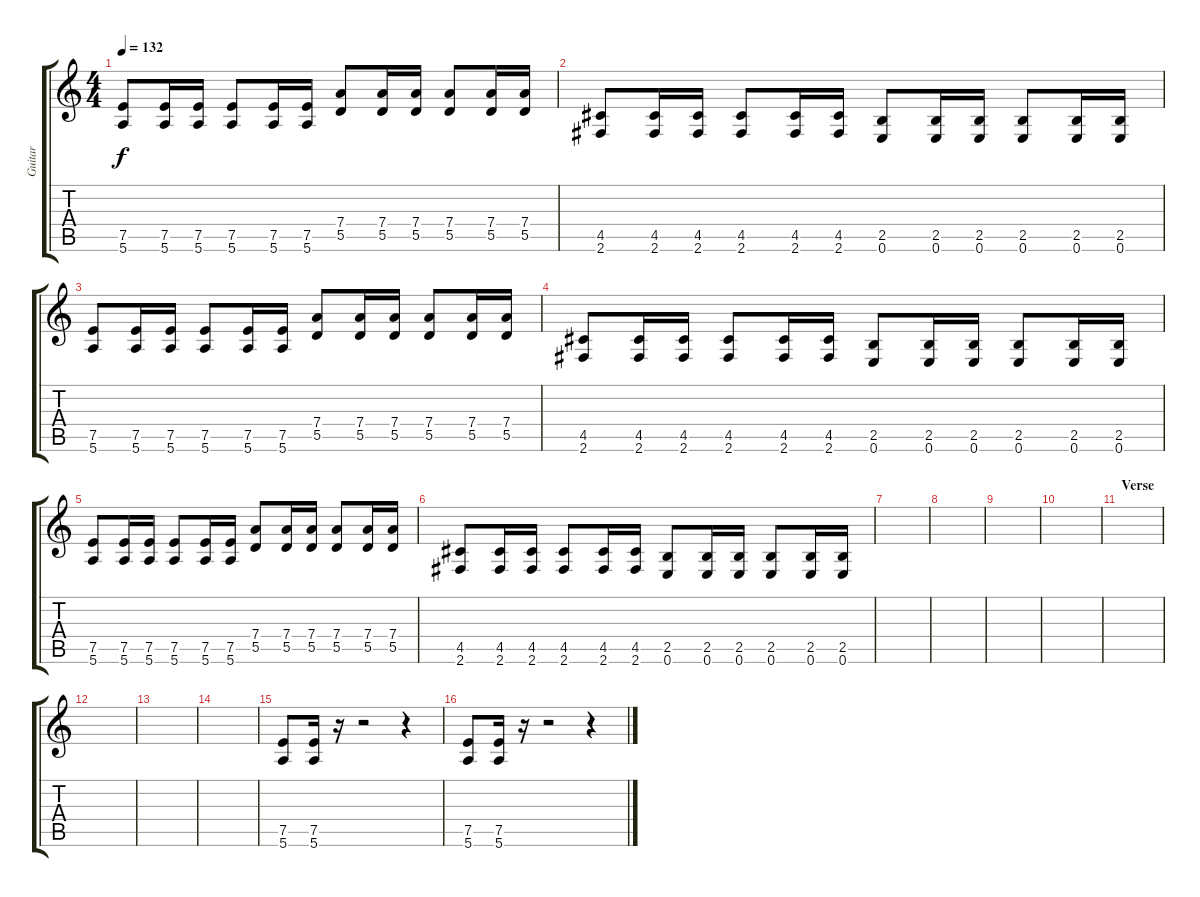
\track ("Guitar" "Guitar") {instrument distortionguitar}
\staff {score tabs}
\tuning (E4 B3 G3 D3 A2 E2) {hide}
\ts (4 4)
\tempo 132
\clef g2
\ks c
(7.5 5.6).8{dy f} (7.5 5.6).16 (7.5 5.6).16 (7.5 5.6).8 (7.5 5.6).16 (7.5 5.6).16 (7.4 5.5).8 (7.4 5.5).16 (7.4 5.5).16 (7.4 5.5).8 (7.4 5.5).16 (7.4 5.5).16 |
(4.5 2.6).8 (4.5 2.6).16 (4.5 2.6).16 (4.5 2.6).8 (4.5 2.6).16 (4.5 2.6).16 (2.5 0.6).8 (2.5 0.6).16 (2.5 0.6).16 (2.5 0.6).8 (2.5 0.6).16 (2.5 0.6).16 |
(7.5 5.6).8 (7.5 5.6).16 (7.5 5.6).16 (7.5 5.6).8 (7.5 5.6).16 (7.5 5.6).16 (7.4 5.5).8 (7.4 5.5).16 (7.4 5.5).16 (7.4 5.5).8 (7.4 5.5).16 (7.4 5.5).16 |
(4.5 2.6).8 (4.5 2.6).16 (4.5 2.6).16 (4.5 2.6).8 (4.5 2.6).16 (4.5 2.6).16 (2.5 0.6).8 (2.5 0.6).16 (2.5 0.6).16 (2.5 0.6).8 (2.5 0.6).16 (2.5 0.6).16 |
(7.5 5.6).8 (7.5 5.6).16 (7.5 5.6).16 (7.5 5.6).8 (7.5 5.6).16 (7.5 5.6).16 (7.4 5.5).8 (7.4 5.5).16 (7.4 5.5).16 (7.4 5.5).8 (7.4 5.5).16 (7.4 5.5).16 |
(4.5 2.6).8 (4.5 2.6).16 (4.5 2.6).16 (4.5 2.6).8 (4.5 2.6).16 (4.5 2.6).16 (2.5 0.6).8 (2.5 0.6).16 (2.5 0.6).16 (2.5 0.6).8 (2.5 0.6).16 (2.5 0.6).16 |
|
|
|
|
\section ("" "Verse")
|
|
|
|
(7.5 5.6).8 (7.5 5.6).16 r.16 r.2 r.4 |
(7.5 5.6).8 (7.5 5.6).16 r.16 r.2 r.4
